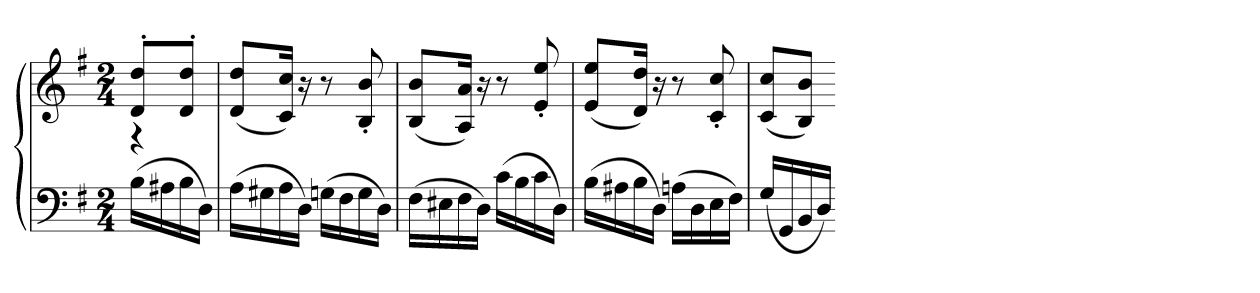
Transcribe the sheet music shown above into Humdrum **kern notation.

**kern	**kern
*part1	*part1
*staff2	*staff1
*clefF4	*clefG2
*k[f#]	*k[f#]
*G:	*G:
*M2/4	*M2/4
=	=
*	*^
(16BLL	8d' 8dd'L	4r
16A#X	.	.
16B	8d' 8dd'J	.
16DJJ)	.	.
*	*v	*v
=57	=57
(16ALL	(8d 8ddL
16G#X	.
16A	16c 16ccJk)
16DJJ)	16r
(16GnLL	8r
16F#	.
16G	8B' 8b'
16DJJ)	.
=58	=58
(16F#LL	(8B 8bL
16E#X	.
16F#	16A 16aJk)
16DJJ)	16r
(16cLL	8r
16B	.
16c	8e' 8ee'
16DJJ)	.
=59	=59
(16BLL	(8e 8eeL
16A#X	.
16B	16d 16ddJk)
16DJJ)	16r
(16AnLL	8r
16D	.
16E	8c' 8cc'
16F#JJ)	.
=60	=60
(16GLL	(8c 8ccL
16GG	.
16BB	8B 8bJ)
16DJJ)	.
=-	=-
*-	*-
